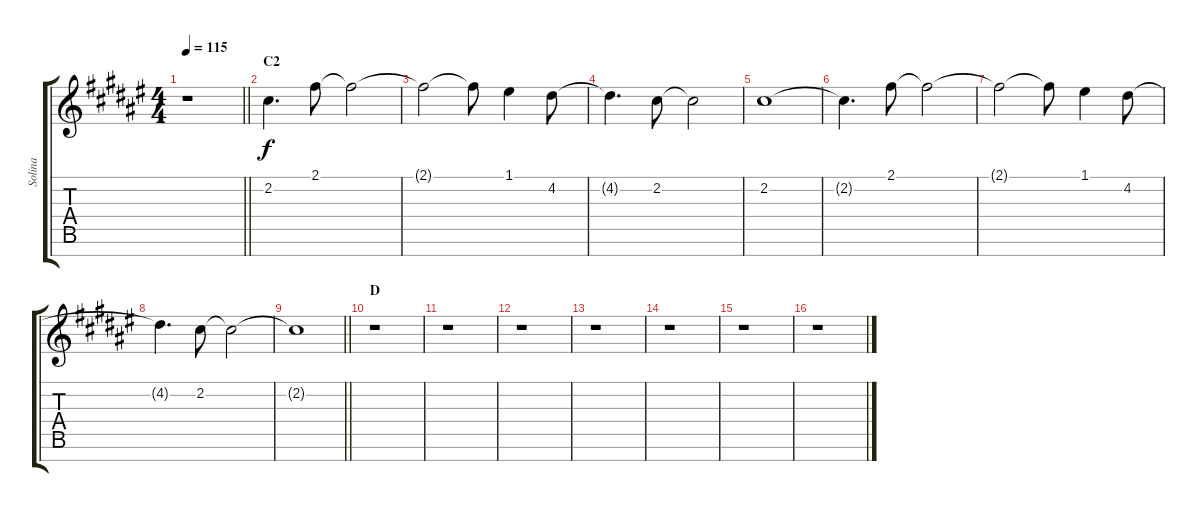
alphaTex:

\track ("Solina" "Solina") {instrument stringensemble1}
\staff {score tabs}
\tuning (E5 B4 G4 D4 A3 E3 B2) {hide}
\ts (4 4)
\tempo 115
\clef g2
\barLineRight lightlight
\ks f#
r.1{dy f} |
\section ("" "C2")
2.2.4{d} 2.1.8 2.1{t}.2 |
2.1{t}.2 2.1{t}.8 1.1.4 4.2.8 |
4.2{t}.4{d} 2.2.8 2.2{t}.2 |
2.2.1 |
2.2{t}.4{d} 2.1.8 2.1{t}.2 |
2.1{t}.2 2.1{t}.8 1.1.4 4.2.8 |
4.2{t}.4{d} 2.2.8 2.2{t}.2 |
\barLineRight lightlight
2.2{t}.1 |
\section ("" "D")
r.1 |
r.1 |
r.1 |
r.1 |
r.1 |
r.1 |
r.1
